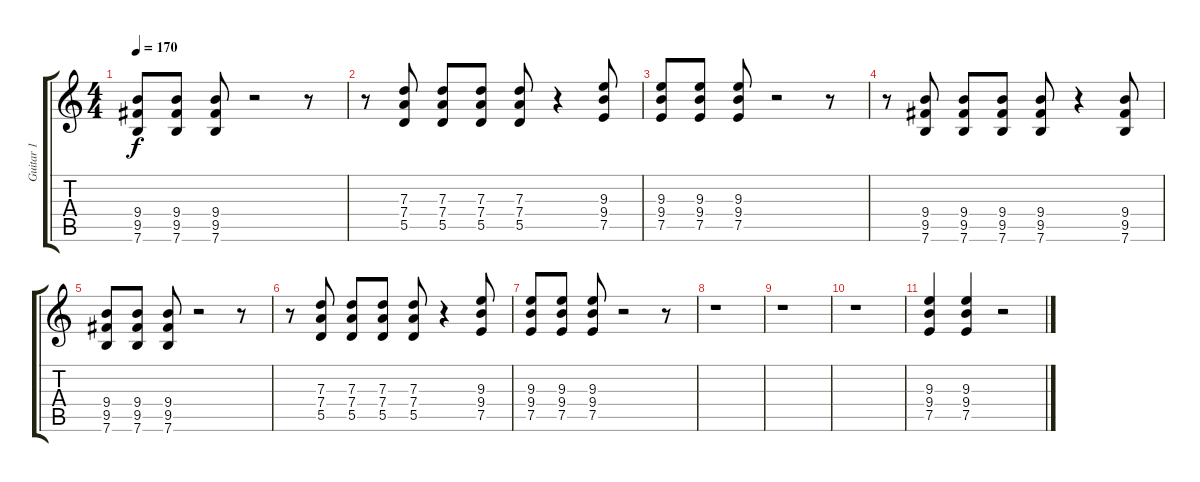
\track ("Guitar 1" "Guitar 1") {instrument overdrivenguitar}
\staff {score tabs}
\tuning (E4 B3 G3 D3 A2 E2) {hide}
\ts (4 4)
\tempo 170
\clef g2
\ks c
(9.4 9.5 7.6).8{dy f} (9.4 9.5 7.6).8 (9.4 9.5 7.6).8 r.2 r.8 |
r.8 (7.3 7.4 5.5).8 (7.3 7.4 5.5).8 (7.3 7.4 5.5).8 (7.3 7.4 5.5).8 r.4 (9.3 9.4 7.5).8 |
(9.3 9.4 7.5).8 (9.3 9.4 7.5).8 (9.3 9.4 7.5).8 r.2 r.8 |
r.8 (9.4 9.5 7.6).8 (9.4 9.5 7.6).8 (9.4 9.5 7.6).8 (9.4 9.5 7.6).8 r.4 (9.4 9.5 7.6).8 |
(9.4 9.5 7.6).8 (9.4 9.5 7.6).8 (9.4 9.5 7.6).8 r.2 r.8 |
r.8 (7.3 7.4 5.5).8 (7.3 7.4 5.5).8 (7.3 7.4 5.5).8 (7.3 7.4 5.5).8 r.4 (9.3 9.4 7.5).8 |
(9.3 9.4 7.5).8 (9.3 9.4 7.5).8 (9.3 9.4 7.5).8 r.2 r.8 |
r.1 |
r.1 |
r.1 |
(9.3 9.4 7.5).4 (9.3 9.4 7.5).4 r.2
